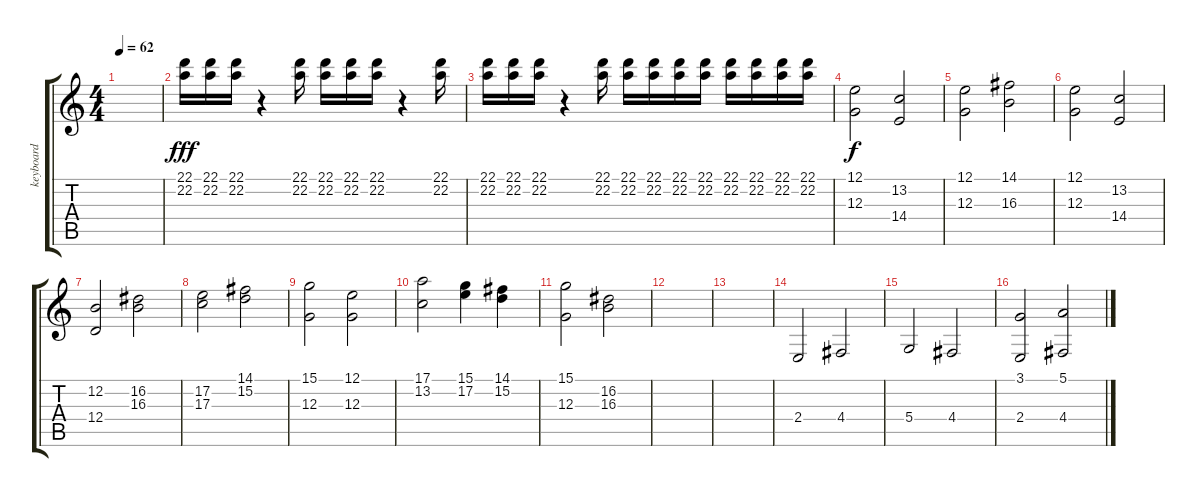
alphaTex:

\track ("keyboard" "keyboard") {instrument pad2warm}
\staff {score tabs}
\tuning (E4 B3 G3 D3 A2 E2) {hide}
\ts (4 4)
\tempo 62
\clef g2
\ks c
|
(22.1 22.2).16{dy fff instrument lead4chiff} (22.1 22.2).16 (22.1 22.2).16 r.4 (22.1 22.2).16 (22.1 22.2).16 (22.1 22.2).16 (22.1 22.2).16 r.4 (22.1 22.2).16 |
(22.1 22.2).16 (22.1 22.2).16 (22.1 22.2).16 r.4 (22.1 22.2).16 (22.1 22.2).16 (22.1 22.2).16 (22.1 22.2).16 (22.1 22.2).16 (22.1 22.2).16 (22.1 22.2).16 (22.1 22.2).16 (22.1 22.2).16 |
(12.1 12.3).2{dy f instrument stringensemble1} (13.2 14.4).2 |
(12.1 12.3).2 (14.1 16.3).2 |
(12.1 12.3).2 (13.2 14.4).2 |
(12.2 12.4).2 (16.2 16.3).2 |
(17.2 17.3).2 (14.1 15.2).2 |
(15.1 12.3).2 (12.1 12.3).2 |
(17.1 13.2).2 (15.1 17.2).4 (14.1 15.2).4 |
(15.1 12.3).2 (16.2 16.3).2 |
|
|
2.4.2{instrument pad2warm} 4.4.2 |
5.4.2 4.4.2 |
(3.1 2.4).2{instrument stringensemble2} (5.1 4.4).2
